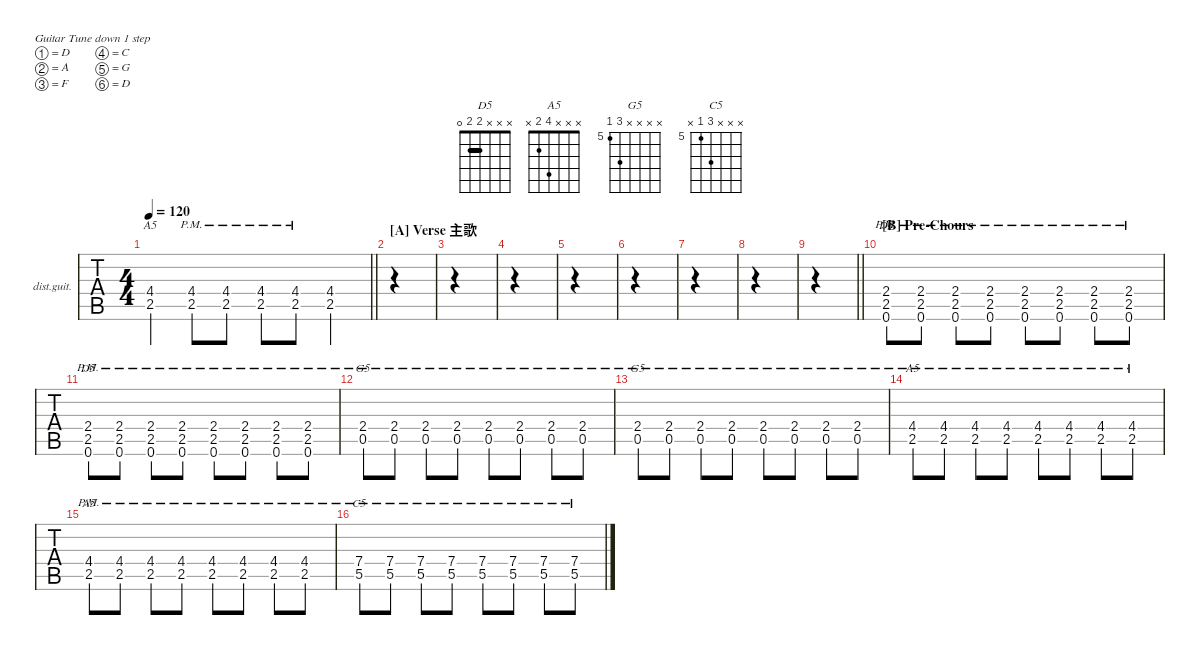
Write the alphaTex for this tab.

\defaultSystemsLayout 4
\hideDynamics
\bracketExtendMode nobrackets
\firstSystemTrackNameOrientation horizontal
\track ("Distortion Guitar" "dist.guit.") {instrument distortionguitar}
\staff {tabs}
\tuning (D4 A3 F3 C3 G2 D2)
\chord ("D5" x x x 2 2 0) {showfingering false barre 2}
\chord ("A5" x x x 4 2 x) {showfingering false}
\chord ("G5" x x x x 7 5) {firstfret 5 showfingering false}
\chord ("C5" x x x 7 5 x) {firstfret 5 showfingering false}
\ts (4 4)
\tempo 120
\clef g2
\barLineRight lightlight
\ks dminor
(2.5{acc forcenatural} 4.4{acc forcenatural}).4{ch "A5" dy mf} (2.5{pm acc forcenatural} 4.4{pm acc forcenatural}).8 (2.5{pm acc forcenatural} 4.4{pm acc forcenatural}).8 (2.5{pm acc forcenatural} 4.4{pm acc forcenatural}).8 (2.5{pm acc forcenatural} 4.4{pm acc forcenatural}).8 (2.5{acc forcenatural} 4.4{acc forcenatural}).4 |
\section ("A" "Verse 主歌")
|
|
|
|
|
|
|
\barLineRight lightlight
|
\section ("B" "Pre-Chours")
(0.6{pm acc forcenatural} 2.5{pm acc forcenatural} 2.4{pm acc forcenatural}).8{ch "D5"} (0.6{pm acc forcenatural} 2.5{pm acc forcenatural} 2.4{pm acc forcenatural}).8 (0.6{pm acc forcenatural} 2.5{pm acc forcenatural} 2.4{pm acc forcenatural}).8 (0.6{pm acc forcenatural} 2.5{pm acc forcenatural} 2.4{pm acc forcenatural}).8 (0.6{pm acc forcenatural} 2.5{pm acc forcenatural} 2.4{pm acc forcenatural}).8 (0.6{pm acc forcenatural} 2.5{pm acc forcenatural} 2.4{pm acc forcenatural}).8 (0.6{pm acc forcenatural} 2.5{pm acc forcenatural} 2.4{pm acc forcenatural}).8 (0.6{pm acc forcenatural} 2.5{pm acc forcenatural} 2.4{pm acc forcenatural}).8 |
(0.6{pm acc forcenatural} 2.5{pm acc forcenatural} 2.4{pm acc forcenatural}).8{ch "D5"} (0.6{pm acc forcenatural} 2.5{pm acc forcenatural} 2.4{pm acc forcenatural}).8 (0.6{pm acc forcenatural} 2.5{pm acc forcenatural} 2.4{pm acc forcenatural}).8 (0.6{pm acc forcenatural} 2.5{pm acc forcenatural} 2.4{pm acc forcenatural}).8 (0.6{pm acc forcenatural} 2.5{pm acc forcenatural} 2.4{pm acc forcenatural}).8 (0.6{pm acc forcenatural} 2.5{pm acc forcenatural} 2.4{pm acc forcenatural}).8 (0.6{pm acc forcenatural} 2.5{pm acc forcenatural} 2.4{pm acc forcenatural}).8 (0.6{pm acc forcenatural} 2.5{pm acc forcenatural} 2.4{pm acc forcenatural}).8 |
(0.5{pm acc forcenatural} 2.4{pm acc forcenatural}).8{ch "G5"} (0.5{pm acc forcenatural} 2.4{pm acc forcenatural}).8 (0.5{pm acc forcenatural} 2.4{pm acc forcenatural}).8 (0.5{pm acc forcenatural} 2.4{pm acc forcenatural}).8 (0.5{pm acc forcenatural} 2.4{pm acc forcenatural}).8 (0.5{pm acc forcenatural} 2.4{pm acc forcenatural}).8 (0.5{pm acc forcenatural} 2.4{pm acc forcenatural}).8 (0.5{pm acc forcenatural} 2.4{pm acc forcenatural}).8 |
(0.5{pm acc forcenatural} 2.4{pm acc forcenatural}).8{ch "G5"} (0.5{pm acc forcenatural} 2.4{pm acc forcenatural}).8 (0.5{pm acc forcenatural} 2.4{pm acc forcenatural}).8 (0.5{pm acc forcenatural} 2.4{pm acc forcenatural}).8 (0.5{pm acc forcenatural} 2.4{pm acc forcenatural}).8 (0.5{pm acc forcenatural} 2.4{pm acc forcenatural}).8 (0.5{pm acc forcenatural} 2.4{pm acc forcenatural}).8 (0.5{pm acc forcenatural} 2.4{pm acc forcenatural}).8 |
(2.5{pm acc forcenatural} 4.4{pm acc forcenatural}).8{ch "A5"} (2.5{pm acc forcenatural} 4.4{pm acc forcenatural}).8 (2.5{pm acc forcenatural} 4.4{pm acc forcenatural}).8 (2.5{pm acc forcenatural} 4.4{pm acc forcenatural}).8 (2.5{pm acc forcenatural} 4.4{pm acc forcenatural}).8 (2.5{pm acc forcenatural} 4.4{pm acc forcenatural}).8 (2.5{pm acc forcenatural} 4.4{pm acc forcenatural}).8 (2.5{pm acc forcenatural} 4.4{pm acc forcenatural}).8 |
(2.5{pm acc forcenatural} 4.4{pm acc forcenatural}).8{ch "A5"} (2.5{pm acc forcenatural} 4.4{pm acc forcenatural}).8 (2.5{pm acc forcenatural} 4.4{pm acc forcenatural}).8 (2.5{pm acc forcenatural} 4.4{pm acc forcenatural}).8 (2.5{pm acc forcenatural} 4.4{pm acc forcenatural}).8 (2.5{pm acc forcenatural} 4.4{pm acc forcenatural}).8 (2.5{pm acc forcenatural} 4.4{pm acc forcenatural}).8 (2.5{pm acc forcenatural} 4.4{pm acc forcenatural}).8 |
(5.5{pm acc forcenatural} 7.4{pm acc forcenatural}).8{ch "C5"} (5.5{pm acc forcenatural} 7.4{pm acc forcenatural}).8 (5.5{pm acc forcenatural} 7.4{pm acc forcenatural}).8 (5.5{pm acc forcenatural} 7.4{pm acc forcenatural}).8 (5.5{pm acc forcenatural} 7.4{pm acc forcenatural}).8 (5.5{pm acc forcenatural} 7.4{pm acc forcenatural}).8 (5.5{pm acc forcenatural} 7.4{pm acc forcenatural}).8 (5.5{pm acc forcenatural} 7.4{pm acc forcenatural}).8
